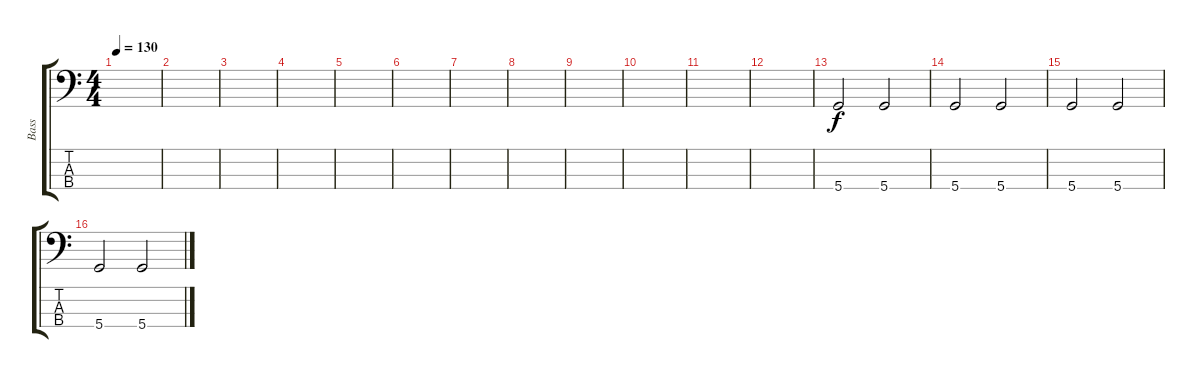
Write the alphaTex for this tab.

\track ("Bass" "Bass") {instrument electricbassfinger}
\staff {score tabs}
\tuning (G2 D2 A1 D1) {hide}
\ts (4 4)
\tempo 130
\clef f4
\ks c
|
|
|
|
|
|
|
|
|
|
|
|
5.4.2 5.4.2 |
5.4.2 5.4.2 |
5.4.2 5.4.2 |
5.4.2 5.4.2
